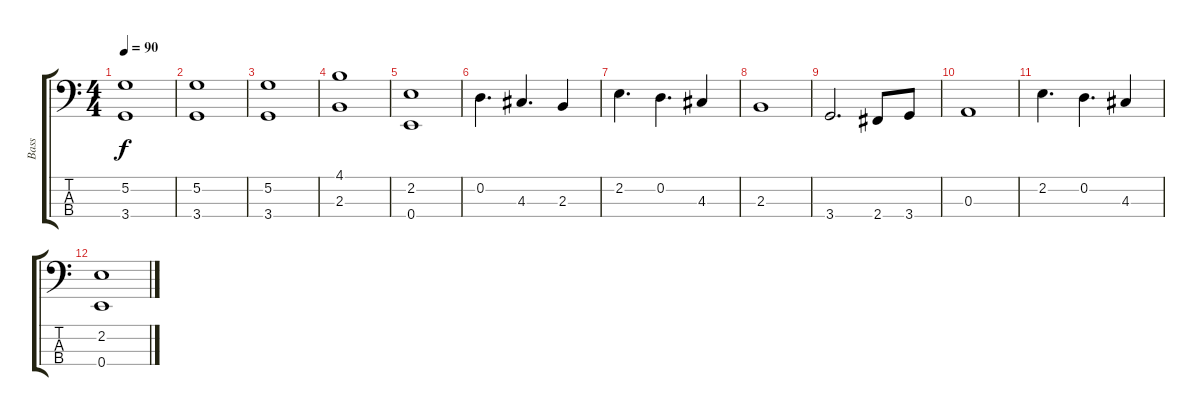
\track ("Bass" "Bass") {instrument electricbassfinger}
\staff {score tabs}
\tuning (G2 D2 A1 E1) {hide}
\ts (4 4)
\tempo 90
\clef f4
\ks c
(5.2 3.4).1{dy f} |
(5.2 3.4).1 |
(5.2 3.4).1 |
(4.1 2.3).1 |
(2.2 0.4).1 |
0.2.4{d} 4.3.4{d} 2.3.4 |
2.2.4{d} 0.2.4{d} 4.3.4 |
2.3.1 |
3.4.2{d} 2.4.8 3.4.8 |
0.3.1 |
2.2.4{d} 0.2.4{d} 4.3.4 |
(2.2 0.4).1
